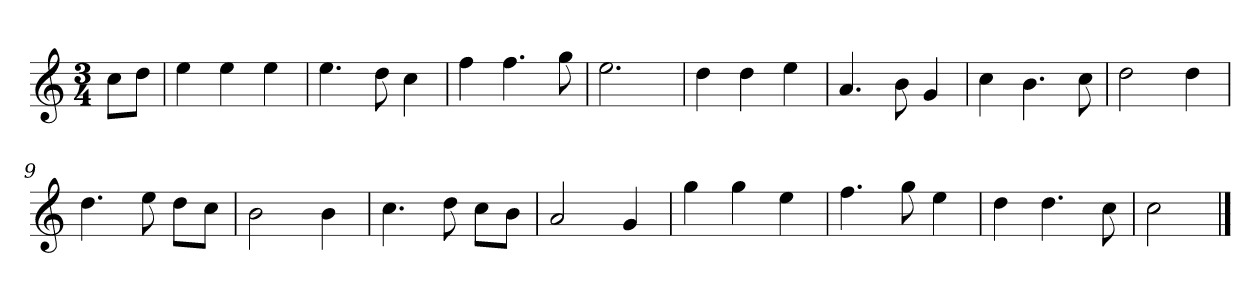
**kern
*part1
*staff1
*k[]
*M3/4
*MM120
=
8ccL
8ddJ
=1
4ee
4ee
4ee
=2
4.ee
8dd
4cc
=3
4ff
4.ff
8gg
=4
2.ee
=5
4dd
4dd
4ee
=6
4.a
8b
4g
=7
4cc
4.b
8cc
=8
2dd
4dd
=9
4.dd
8ee
8ddL
8ccJ
=10
2b
4b
=11
4.cc
8dd
8ccL
8bJ
=12
2a
4g
=13
4gg
4gg
4ee
=14
4.ff
8gg
4ee
=15
4dd
4.dd
8cc
=16
2cc
==
*-
